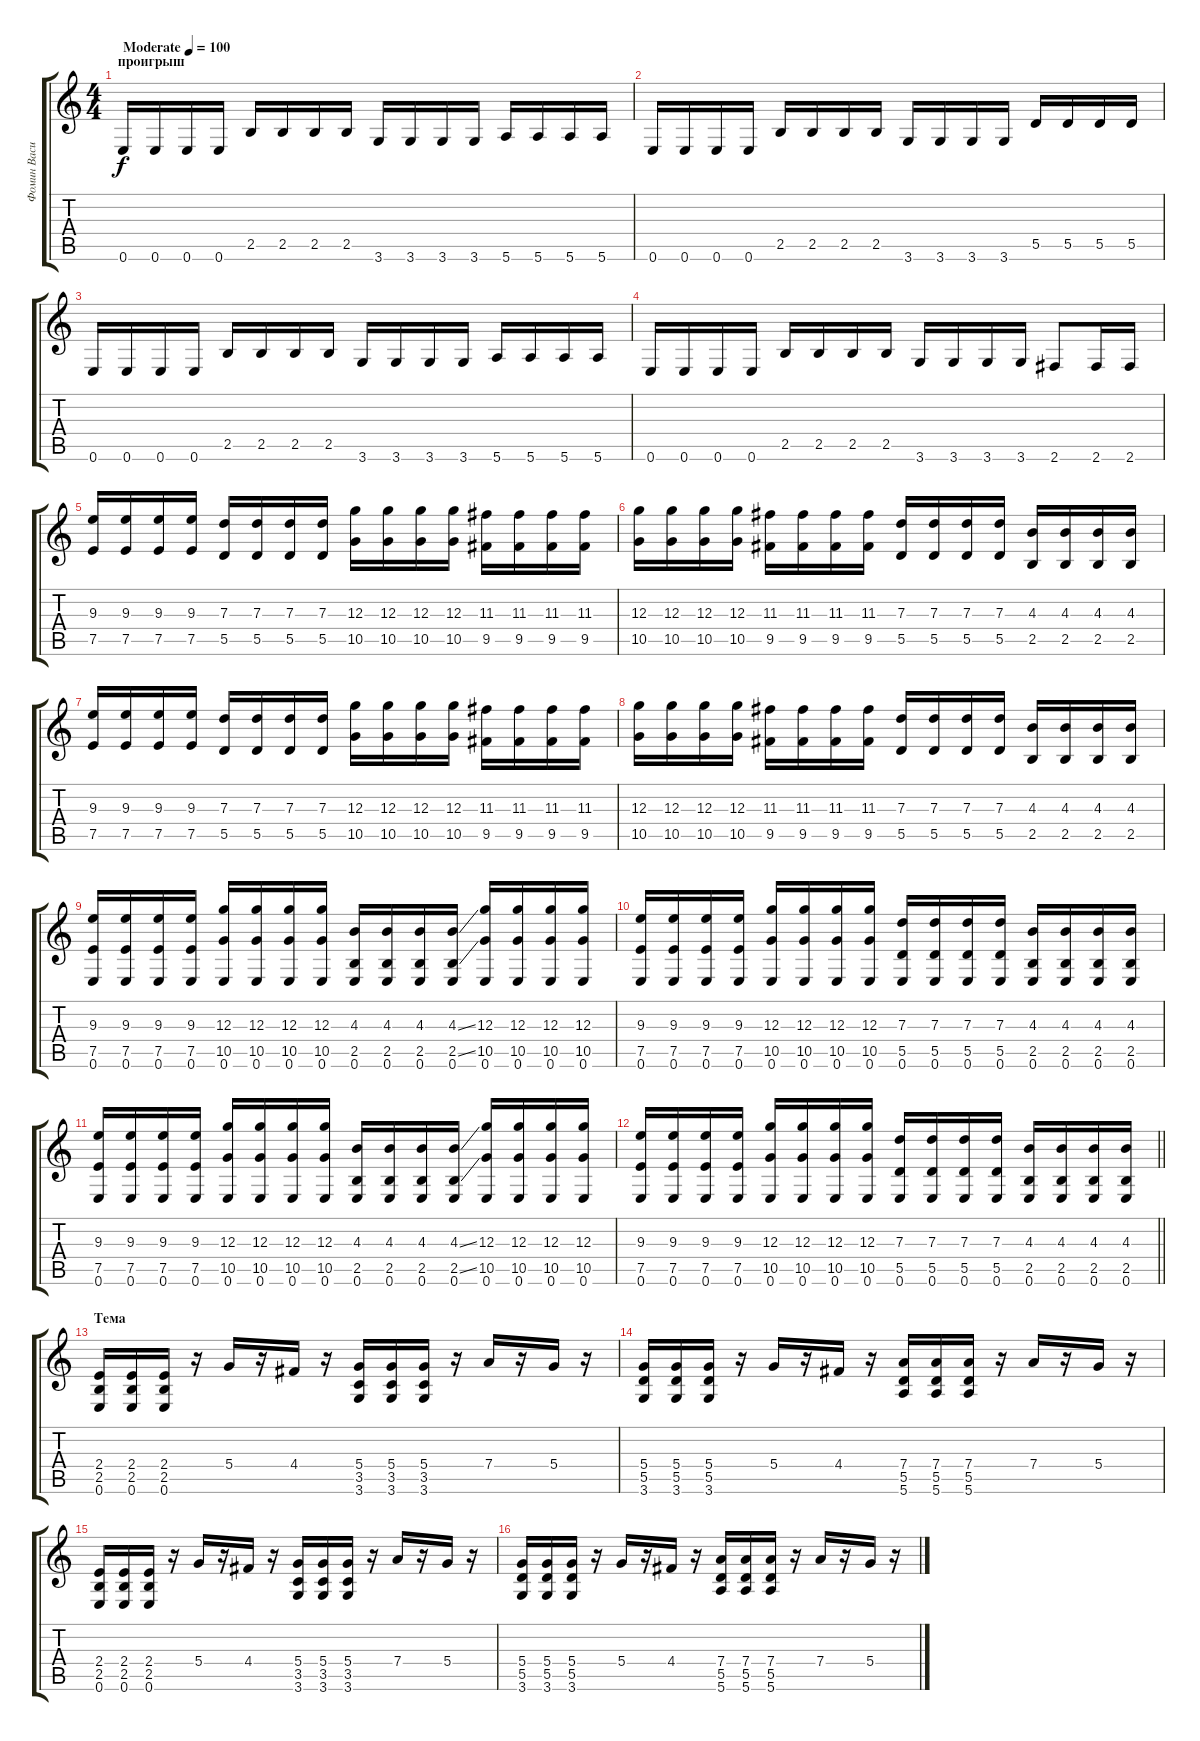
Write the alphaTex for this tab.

\track ("Фомин Василий - соло гитара" "Фомин Васи") {instrument distortionguitar}
\staff {score tabs}
\tuning (E4 B3 G3 D3 A2 E2) {hide}
\ts (4 4)
\section ("" "проигрыш")
\tempo (100 "Moderate")
\clef g2
\ks c
0.6.16{dy f instrument distortionguitar} 0.6.16 0.6.16 0.6.16 2.5.16 2.5.16 2.5.16 2.5.16 3.6.16 3.6.16 3.6.16 3.6.16 5.6.16 5.6.16 5.6.16 5.6.16 |
0.6.16 0.6.16 0.6.16 0.6.16 2.5.16 2.5.16 2.5.16 2.5.16 3.6.16 3.6.16 3.6.16 3.6.16 5.5.16 5.5.16 5.5.16 5.5.16 |
0.6.16 0.6.16 0.6.16 0.6.16 2.5.16 2.5.16 2.5.16 2.5.16 3.6.16 3.6.16 3.6.16 3.6.16 5.6.16 5.6.16 5.6.16 5.6.16 |
0.6.16 0.6.16 0.6.16 0.6.16 2.5.16 2.5.16 2.5.16 2.5.16 3.6.16 3.6.16 3.6.16 3.6.16 2.6.8 2.6.16 2.6.16 |
(9.3 7.5).16 (9.3 7.5).16 (9.3 7.5).16 (9.3 7.5).16 (7.3 5.5).16 (7.3 5.5).16 (7.3 5.5).16 (7.3 5.5).16 (12.3 10.5).16 (12.3 10.5).16 (12.3 10.5).16 (12.3 10.5).16 (11.3 9.5).16 (11.3 9.5).16 (11.3 9.5).16 (11.3 9.5).16 |
(12.3 10.5).16 (12.3 10.5).16 (12.3 10.5).16 (12.3 10.5).16 (11.3 9.5).16 (11.3 9.5).16 (11.3 9.5).16 (11.3 9.5).16 (7.3 5.5).16 (7.3 5.5).16 (7.3 5.5).16 (7.3 5.5).16 (4.3 2.5).16 (4.3 2.5).16 (4.3 2.5).16 (4.3 2.5).16 |
(9.3 7.5).16 (9.3 7.5).16 (9.3 7.5).16 (9.3 7.5).16 (7.3 5.5).16 (7.3 5.5).16 (7.3 5.5).16 (7.3 5.5).16 (12.3 10.5).16 (12.3 10.5).16 (12.3 10.5).16 (12.3 10.5).16 (11.3 9.5).16 (11.3 9.5).16 (11.3 9.5).16 (11.3 9.5).16 |
(12.3 10.5).16 (12.3 10.5).16 (12.3 10.5).16 (12.3 10.5).16 (11.3 9.5).16 (11.3 9.5).16 (11.3 9.5).16 (11.3 9.5).16 (7.3 5.5).16 (7.3 5.5).16 (7.3 5.5).16 (7.3 5.5).16 (4.3 2.5).16 (4.3 2.5).16 (4.3 2.5).16 (4.3 2.5).16 |
(9.3 7.5 0.6).16 (9.3 7.5 0.6).16 (9.3 7.5 0.6).16 (9.3 7.5 0.6).16 (12.3 10.5 0.6).16 (12.3 10.5 0.6).16 (12.3 10.5 0.6).16 (12.3 10.5 0.6).16 (4.3 2.5 0.6).16 (4.3 2.5 0.6).16 (4.3 2.5 0.6).16 (4.3{ss} 2.5{ss} 0.6).16 (12.3 10.5 0.6).16 (12.3 10.5 0.6).16 (12.3 10.5 0.6).16 (12.3 10.5 0.6).16 |
(9.3 7.5 0.6).16 (9.3 7.5 0.6).16 (9.3 7.5 0.6).16 (9.3 7.5 0.6).16 (12.3 10.5 0.6).16 (12.3 10.5 0.6).16 (12.3 10.5 0.6).16 (12.3 10.5 0.6).16 (7.3 5.5 0.6).16 (7.3 5.5 0.6).16 (7.3 5.5 0.6).16 (7.3 5.5 0.6).16 (4.3 2.5 0.6).16 (4.3 2.5 0.6).16 (4.3 2.5 0.6).16 (4.3 2.5 0.6).16 |
(9.3 7.5 0.6).16 (9.3 7.5 0.6).16 (9.3 7.5 0.6).16 (9.3 7.5 0.6).16 (12.3 10.5 0.6).16 (12.3 10.5 0.6).16 (12.3 10.5 0.6).16 (12.3 10.5 0.6).16 (4.3 2.5 0.6).16 (4.3 2.5 0.6).16 (4.3 2.5 0.6).16 (4.3{ss} 2.5{ss} 0.6).16 (12.3 10.5 0.6).16 (12.3 10.5 0.6).16 (12.3 10.5 0.6).16 (12.3 10.5 0.6).16 |
\barLineRight lightlight
(9.3 7.5 0.6).16 (9.3 7.5 0.6).16 (9.3 7.5 0.6).16 (9.3 7.5 0.6).16 (12.3 10.5 0.6).16 (12.3 10.5 0.6).16 (12.3 10.5 0.6).16 (12.3 10.5 0.6).16 (7.3 5.5 0.6).16 (7.3 5.5 0.6).16 (7.3 5.5 0.6).16 (7.3 5.5 0.6).16 (4.3 2.5 0.6).16 (4.3 2.5 0.6).16 (4.3 2.5 0.6).16 (4.3 2.5 0.6).16 |
\section ("" "Тема")
(2.4 2.5 0.6).16 (2.4 2.5 0.6).16 (2.4 2.5 0.6).16 r.16 5.4.16 r.16 4.4.16 r.16 (5.4 3.5 3.6).16 (5.4 3.5 3.6).16 (5.4 3.5 3.6).16 r.16 7.4.16 r.16 5.4.16 r.16 |
(5.4 5.5 3.6).16 (5.4 5.5 3.6).16 (5.4 5.5 3.6).16 r.16 5.4.16 r.16 4.4.16 r.16 (7.4 5.5 5.6).16 (7.4 5.5 5.6).16 (7.4 5.5 5.6).16 r.16 7.4.16 r.16 5.4.16 r.16 |
(2.4 2.5 0.6).16 (2.4 2.5 0.6).16 (2.4 2.5 0.6).16 r.16 5.4.16 r.16 4.4.16 r.16 (5.4 3.5 3.6).16 (5.4 3.5 3.6).16 (5.4 3.5 3.6).16 r.16 7.4.16 r.16 5.4.16 r.16 |
(5.4 5.5 3.6).16 (5.4 5.5 3.6).16 (5.4 5.5 3.6).16 r.16 5.4.16 r.16 4.4.16 r.16 (7.4 5.5 5.6).16 (7.4 5.5 5.6).16 (7.4 5.5 5.6).16 r.16 7.4.16 r.16 5.4.16 r.16
